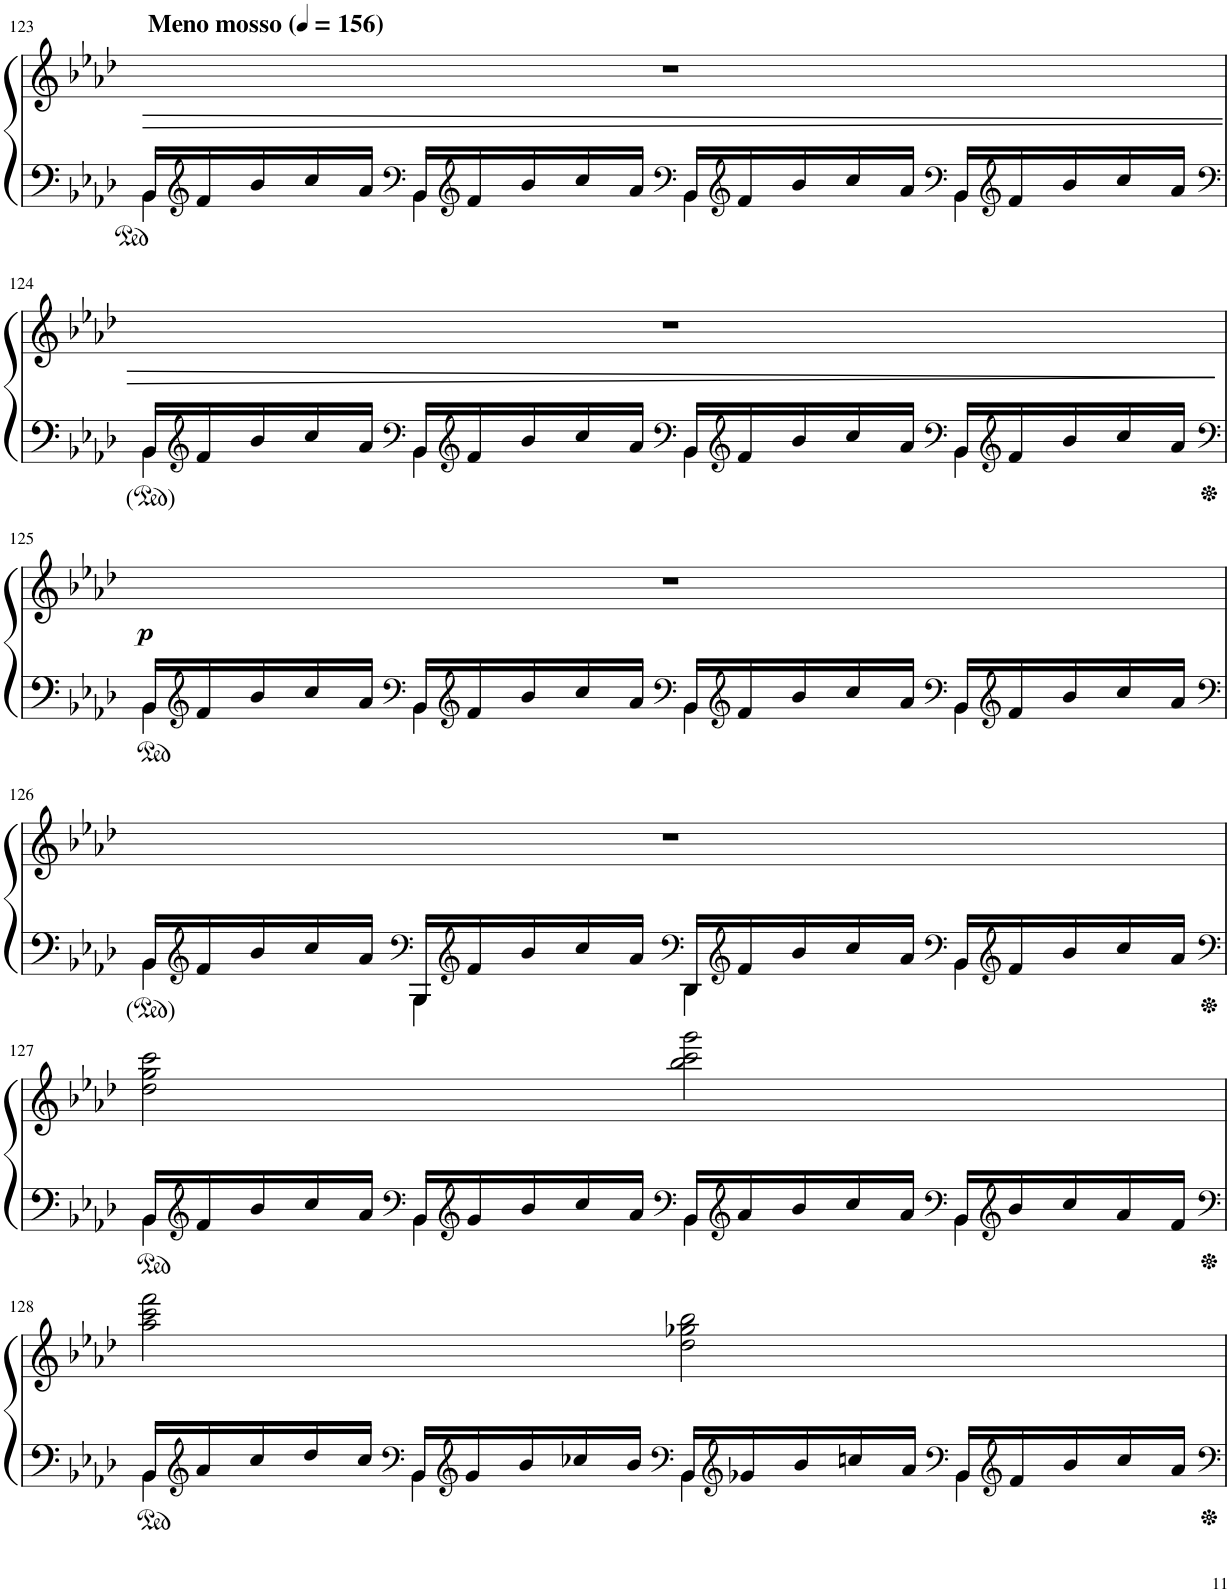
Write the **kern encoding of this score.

**kern	**kern	**dynam
*part1	*part1	*part1
*staff2	*staff1	*staff1/2
*I"Piano	*	*
*I'Pno.	*	*
!!LO:PB:g=z
*clefF4	*clefG2	*
*k[b-e-a-d-]	*k[b-e-a-d-]	*
*M4/4	*M4/4	*
*MM156	*MM156	*
*Xbrackettup	*	*
=123	=123	=123
*^	*	*
!	!	!LO:TX:a:B:t=Meno mosso	!
20BB-/LL	4BB-\	1r	.
*clefG2	*	*	*
20f/	.	.	.
20b-/	.	.	.
20cc/	.	.	.
20a-/JJ	.	.	.
*clefF4	*	*	*
20BB-/LL	4BB-\	.	.
*clefG2	*	*	*
20f/	.	.	.
20b-/	.	.	.
20cc/	.	.	.
20a-/JJ	.	.	.
*clefF4	*	*	*
20BB-/LL	4BB-\	.	.
*clefG2	*	*	*
20f/	.	.	.
20b-/	.	.	.
20cc/	.	.	.
20a-/JJ	.	.	.
*clefF4	*	*	*
20BB-/LL	4BB-\	.	.
*clefG2	*	*	*
20f/	.	.	.
20b-/	.	.	.
20cc/	.	.	.
20a-/JJ	.	.	.
!!LO:LB:g=z
=124	=124	=124	=124
*clefF4	*	*	*
20BB-/LL	4BB-\	1r	.
*clefG2	*	*	*
20f/	.	.	.
20b-/	.	.	.
20cc/	.	.	.
20a-/JJ	.	.	.
*clefF4	*	*	*
20BB-/LL	4BB-\	.	.
*clefG2	*	*	*
20f/	.	.	.
20b-/	.	.	.
20cc/	.	.	.
20a-/JJ	.	.	.
*clefF4	*	*	*
20BB-/LL	4BB-\	.	.
*clefG2	*	*	*
20f/	.	.	.
20b-/	.	.	.
20cc/	.	.	.
20a-/JJ	.	.	.
*clefF4	*	*	*
20BB-/LL	4BB-\	.	.
*clefG2	*	*	*
20f/	.	.	.
20b-/	.	.	.
20cc/	.	.	.
20a-/JJ	.	.	.
!!LO:LB:g=z
=125	=125	=125	=125
*clefF4	*	*	*
!	!	!	!LO:DY:a=2
20BB-/LL	4BB-\	1r	p
*clefG2	*	*	*
20f/	.	.	.
20b-/	.	.	.
20cc/	.	.	.
20a-/JJ	.	.	.
*clefF4	*	*	*
20BB-/LL	4BB-\	.	.
*clefG2	*	*	*
20f/	.	.	.
20b-/	.	.	.
20cc/	.	.	.
20a-/JJ	.	.	.
*clefF4	*	*	*
20BB-/LL	4BB-\	.	.
*clefG2	*	*	*
20f/	.	.	.
20b-/	.	.	.
20cc/	.	.	.
20a-/JJ	.	.	.
*clefF4	*	*	*
20BB-/LL	4BB-\	.	.
*clefG2	*	*	*
20f/	.	.	.
20b-/	.	.	.
20cc/	.	.	.
20a-/JJ	.	.	.
!!LO:LB:g=z
=126	=126	=126	=126
*clefF4	*	*	*
20BB-/LL	4BB-\	1r	.
*clefG2	*	*	*
20f/	.	.	.
20b-/	.	.	.
20cc/	.	.	.
20a-/JJ	.	.	.
*clefF4	*	*	*
20BBB-/LL	4BBB-\	.	.
*clefG2	*	*	*
20f/	.	.	.
20b-/	.	.	.
20cc/	.	.	.
20a-/JJ	.	.	.
*clefF4	*	*	*
20DD-/LL	4DD-\	.	.
*clefG2	*	*	*
20f/	.	.	.
20b-/	.	.	.
20cc/	.	.	.
20a-/JJ	.	.	.
*clefF4	*	*	*
20BB-/LL	4BB-\	.	.
*clefG2	*	*	*
20f/	.	.	.
20b-/	.	.	.
20cc/	.	.	.
20a-/JJ	.	.	.
!!LO:LB:g=z
=127	=127	=127	=127
*clefF4	*	*	*
20BB-/LL	4BB-\	2dd-\ 2gg\ 2ccc\	.
*clefG2	*	*	*
20f/	.	.	.
20b-/	.	.	.
20cc/	.	.	.
20a-/JJ	.	.	.
*clefF4	*	*	*
20BB-/LL	4BB-\	.	.
*clefG2	*	*	*
20g/	.	.	.
20b-/	.	.	.
20cc/	.	.	.
20a-/JJ	.	.	.
*clefF4	*	*	*
20BB-/LL	4BB-\	2bb-\ 2ccc\ 2ggg\	.
*clefG2	*	*	*
20a-/	.	.	.
20b-/	.	.	.
20cc/	.	.	.
20a-/JJ	.	.	.
*clefF4	*	*	*
20BB-/LL	4BB-\	.	.
*clefG2	*	*	*
20b-/	.	.	.
20cc/	.	.	.
20a-/	.	.	.
20f/JJ	.	.	.
!!LO:LB:g=z
=128	=128	=128	=128
*clefF4	*	*	*
20BB-/LL	4BB-\	2aa-\ 2ccc\ 2fff\	.
*clefG2	*	*	*
20a-/	.	.	.
20cc/	.	.	.
20dd-/	.	.	.
20cc/JJ	.	.	.
*clefF4	*	*	*
20BB-/LL	4BB-\	.	.
*clefG2	*	*	*
20g/	.	.	.
20b-/	.	.	.
20cc-X/	.	.	.
20b-/JJ	.	.	.
*clefF4	*	*	*
20BB-/LL	4BB-\	2dd-\ 2gg-X\ 2bb-\	.
*clefG2	*	*	*
20g-X/	.	.	.
20b-/	.	.	.
20ccn/	.	.	.
20a-/JJ	.	.	.
*clefF4	*	*	*
20BB-/LL	4BB-\	.	.
*clefG2	*	*	*
20f/	.	.	.
20b-/	.	.	.
20cc/	.	.	.
20a-/JJ	.	.	.
*v	*v	*	*
=	=	=
*-	*-	*-
